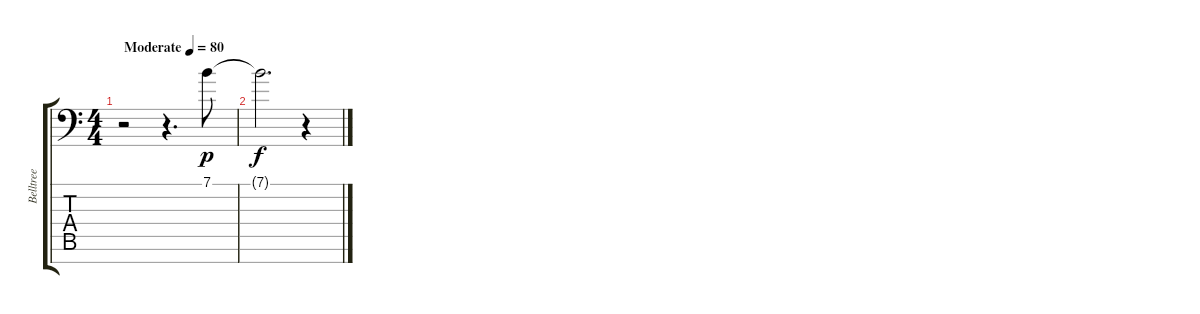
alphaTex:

\track ("Belltree" "Belltree") {instrument seashore}
\staff {score tabs}
\tuning (E4 B3 G3 D3 A2 E2 C-1) {hide}
\ts (4 4)
\tempo (80 "Moderate")
\tempo 58
\tempo (80 "Moderate")
\clef f4
\ks c
r.2{dy p instrument seashore} r.4{d} 7.1.8 |
7.1{t}.2{d dy f} r.4
